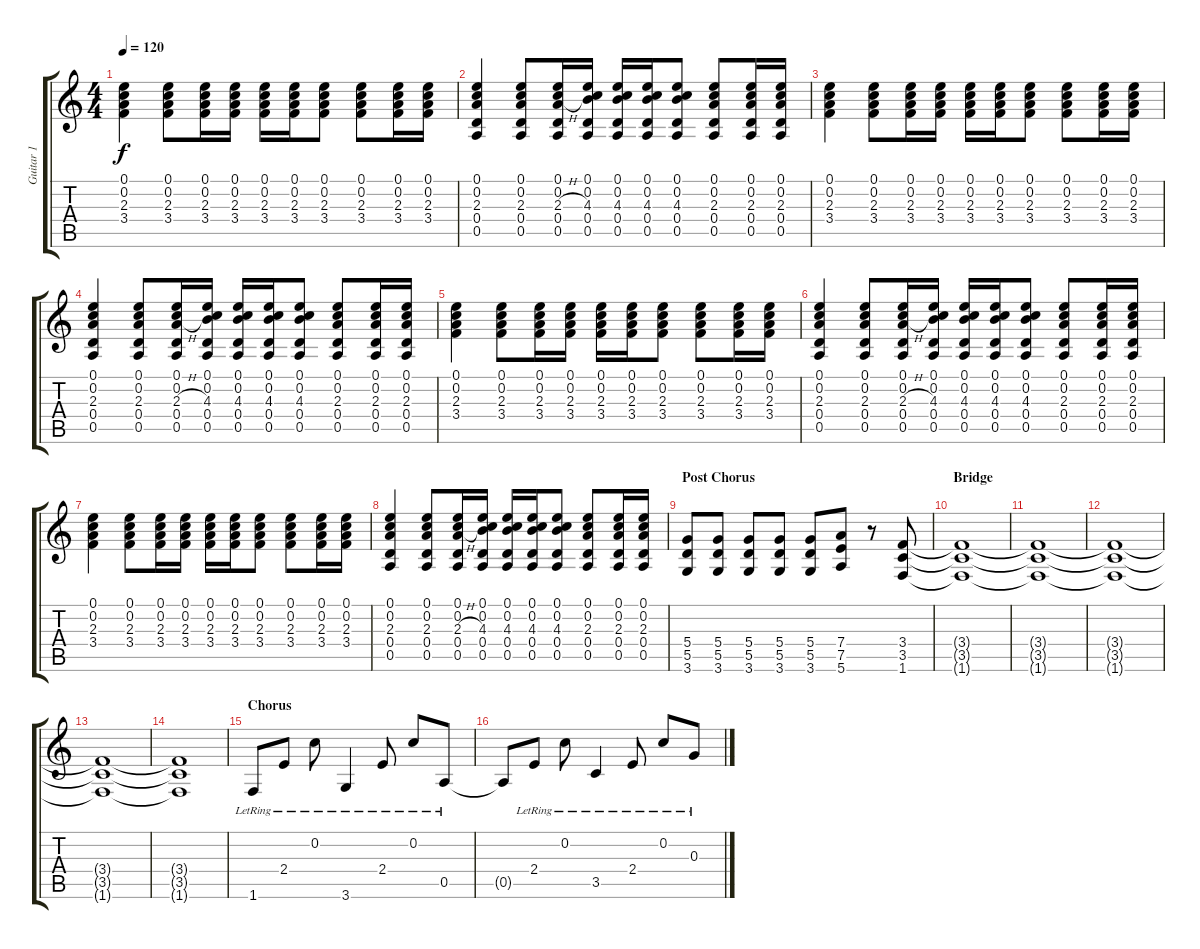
\track ("Guitar 1" "Guitar 1") {instrument acousticguitarsteel}
\staff {score tabs}
\tuning (E4 C4 G3 D3 A2 E2) {hide}
\ts (4 4)
\tempo 120
\clef g2
\ks c
(0.1 0.2 2.3 3.4).4{dy f} (0.1 0.2 2.3 3.4).8 (0.1 0.2 2.3 3.4).16 (0.1 0.2 2.3 3.4).16 (0.1 0.2 2.3 3.4).16 (0.1 0.2 2.3 3.4).16 (0.1 0.2 2.3 3.4).8 (0.1 0.2 2.3 3.4).8 (0.1 0.2 2.3 3.4).16 (0.1 0.2 2.3 3.4).16 |
(0.1 0.2 2.3 0.4 0.5).4 (0.1 0.2 2.3 0.4 0.5).8 (0.1 0.2 2.3{h} 0.4 0.5).16 (0.1 0.2 4.3 0.4 0.5).16 (0.1 0.2 4.3 0.4 0.5).16 (0.1 0.2 4.3 0.4 0.5).16 (0.1 0.2 4.3 0.4 0.5).8 (0.1 0.2 2.3 0.4 0.5).8 (0.1 0.2 2.3 0.4 0.5).16 (0.1 0.2 2.3 0.4 0.5).16 |
(0.1 0.2 2.3 3.4).4 (0.1 0.2 2.3 3.4).8 (0.1 0.2 2.3 3.4).16 (0.1 0.2 2.3 3.4).16 (0.1 0.2 2.3 3.4).16 (0.1 0.2 2.3 3.4).16 (0.1 0.2 2.3 3.4).8 (0.1 0.2 2.3 3.4).8 (0.1 0.2 2.3 3.4).16 (0.1 0.2 2.3 3.4).16 |
(0.1 0.2 2.3 0.4 0.5).4 (0.1 0.2 2.3 0.4 0.5).8 (0.1 0.2 2.3{h} 0.4 0.5).16 (0.1 0.2 4.3 0.4 0.5).16 (0.1 0.2 4.3 0.4 0.5).16 (0.1 0.2 4.3 0.4 0.5).16 (0.1 0.2 4.3 0.4 0.5).8 (0.1 0.2 2.3 0.4 0.5).8 (0.1 0.2 2.3 0.4 0.5).16 (0.1 0.2 2.3 0.4 0.5).16 |
(0.1 0.2 2.3 3.4).4 (0.1 0.2 2.3 3.4).8 (0.1 0.2 2.3 3.4).16 (0.1 0.2 2.3 3.4).16 (0.1 0.2 2.3 3.4).16 (0.1 0.2 2.3 3.4).16 (0.1 0.2 2.3 3.4).8 (0.1 0.2 2.3 3.4).8 (0.1 0.2 2.3 3.4).16 (0.1 0.2 2.3 3.4).16 |
(0.1 0.2 2.3 0.4 0.5).4 (0.1 0.2 2.3 0.4 0.5).8 (0.1 0.2 2.3{h} 0.4 0.5).16 (0.1 0.2 4.3 0.4 0.5).16 (0.1 0.2 4.3 0.4 0.5).16 (0.1 0.2 4.3 0.4 0.5).16 (0.1 0.2 4.3 0.4 0.5).8 (0.1 0.2 2.3 0.4 0.5).8 (0.1 0.2 2.3 0.4 0.5).16 (0.1 0.2 2.3 0.4 0.5).16 |
(0.1 0.2 2.3 3.4).4 (0.1 0.2 2.3 3.4).8 (0.1 0.2 2.3 3.4).16 (0.1 0.2 2.3 3.4).16 (0.1 0.2 2.3 3.4).16 (0.1 0.2 2.3 3.4).16 (0.1 0.2 2.3 3.4).8 (0.1 0.2 2.3 3.4).8 (0.1 0.2 2.3 3.4).16 (0.1 0.2 2.3 3.4).16 |
(0.1 0.2 2.3 0.4 0.5).4 (0.1 0.2 2.3 0.4 0.5).8 (0.1 0.2 2.3{h} 0.4 0.5).16 (0.1 0.2 4.3 0.4 0.5).16 (0.1 0.2 4.3 0.4 0.5).16 (0.1 0.2 4.3 0.4 0.5).16 (0.1 0.2 4.3 0.4 0.5).8 (0.1 0.2 2.3 0.4 0.5).8 (0.1 0.2 2.3 0.4 0.5).16 (0.1 0.2 2.3 0.4 0.5).16 |
\section ("" "Post Chorus")
(5.4 5.5 3.6).8 (5.4 5.5 3.6).8 (5.4 5.5 3.6).8 (5.4 5.5 3.6).8 (5.4 5.5 3.6).8 (7.4 7.5 5.6).8 r.8 (3.4 3.5 1.6).8 |
\section ("" "Bridge")
(3.4{t} 3.5{t} 1.6{t}).1 |
(3.4{t} 3.5{t} 1.6{t}).1 |
(3.4{t} 3.5{t} 1.6{t}).1 |
(3.4{t} 3.5{t} 1.6{t}).1 |
(3.4{t} 3.5{t} 1.6{t}).1 |
\section ("" "Chorus")
1.6{lr}.8 2.4{lr}.8 0.2{lr}.8 3.6{lr}.4 2.4{lr}.8 0.2{lr}.8 0.5{lr}.8 |
0.5{t}.8 2.4{lr}.8 0.2{lr}.8 3.5{lr}.4 2.4{lr}.8 0.2{lr}.8 0.3{lr}.8
